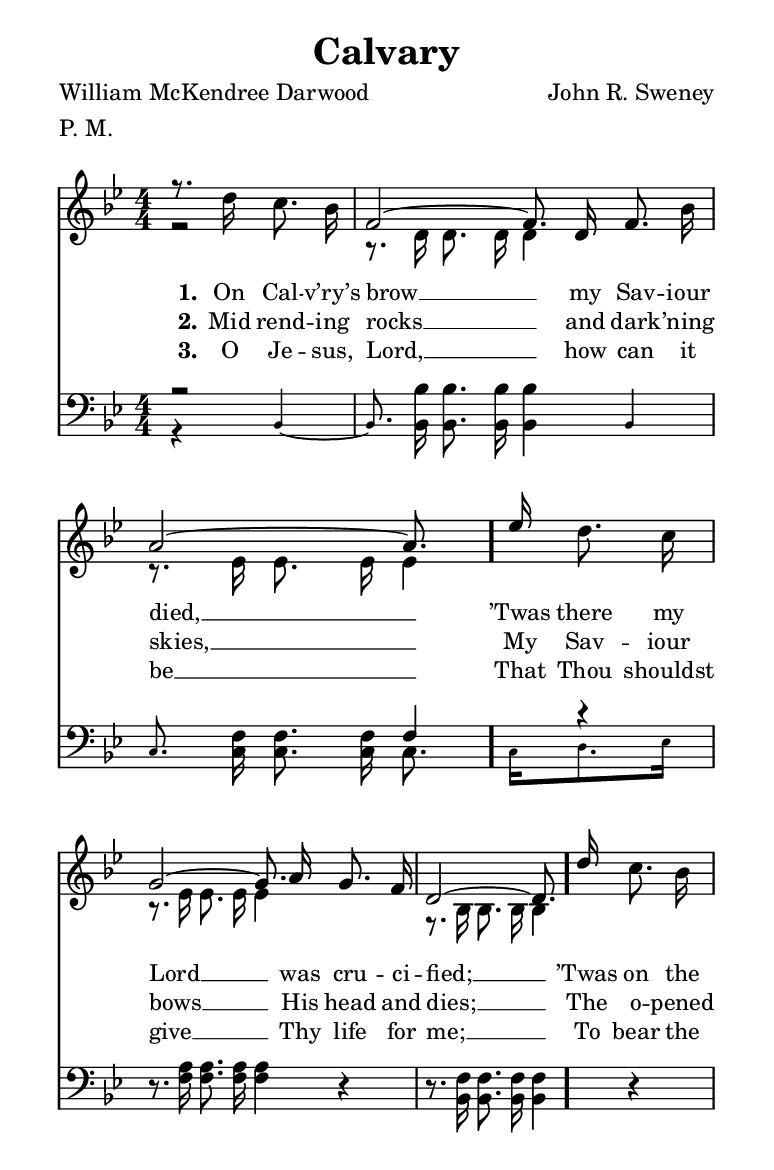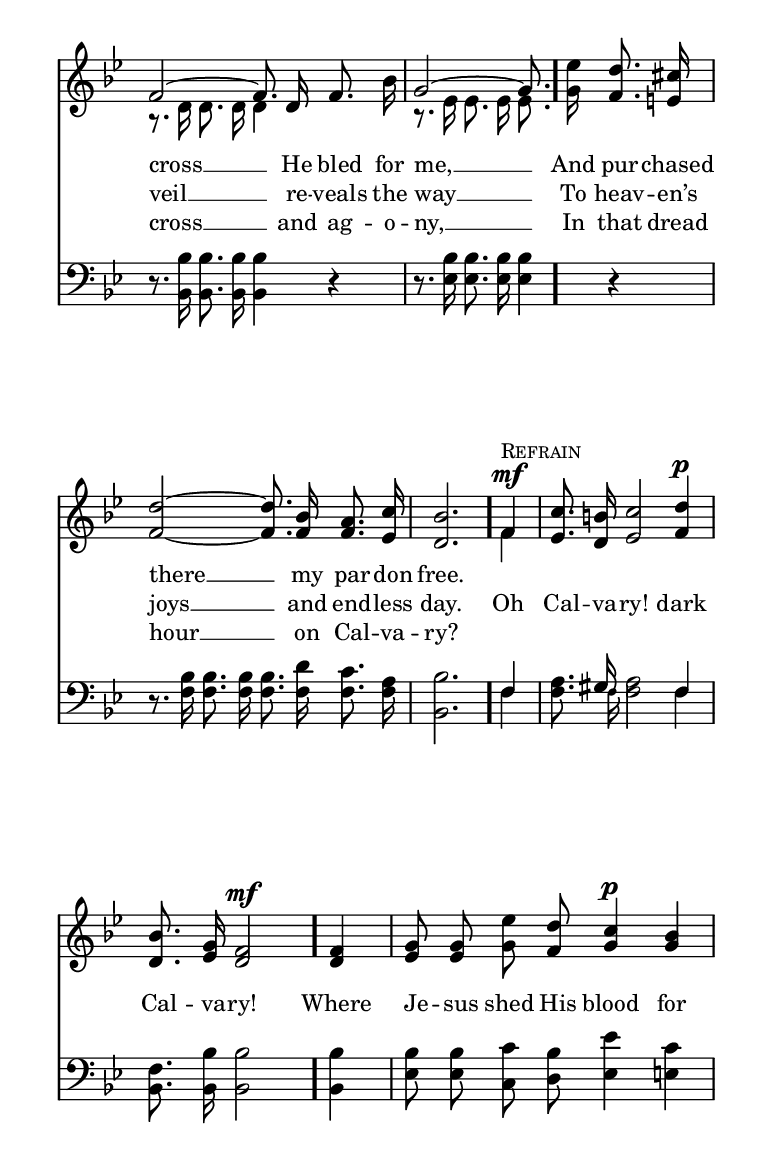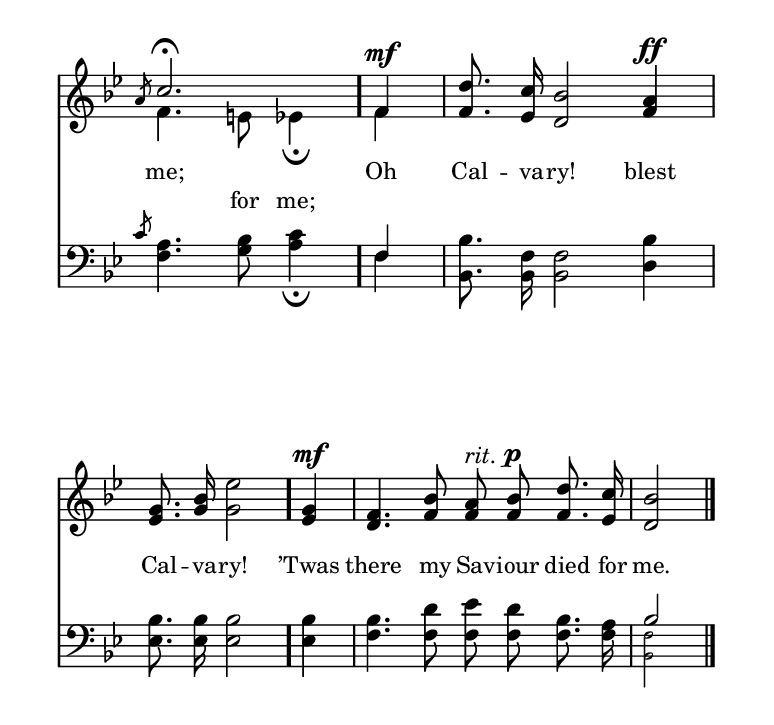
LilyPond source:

\include "common/global.ily"
\paper {
  \include "common/paper.ily"
}

\header{
  %gospel
  hymnnumber = "210"
  title = "Calvary" % see https://hymnary.org/text/on_calvarys_brow_my_savior_died
  tunename = ""
  meter = "P. M."
  poet = "William McKendree Darwood" % see https://hymnary.org/person/Darwood_William
  composer = "John R. Sweney" % see https://hymnary.org/tune/on_calvarys_brow_my_savior_died_sweney
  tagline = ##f
}

ta = { \tempo 4=80 }
tb = { \tempo 4=40 }

global = {
  \include "common/overrides.ily"
  \override Staff.TimeSignature.style = #'numbered
  \time 4/4
  \override Score.MetronomeMark.transparent = ##t % hide all fermata changes too
  \ta
  \key bes \major
  \partial 2
  \autoBeamOff
}

patternA = { c16 c8. c16 | c2 ~ c8. c16 c8. c16 | c2 ~ c8. }
patternB = { c16 c8. c16 | c2 ~ c8. c16 c8. c16 | c2. }

patternC = { c4 | c'8. c16 c2 c4 | c8. c16 c2 }
patternD = { c4 | c4. c8 c c c8. c16 | c2 }

patternF = { | r8. c16 c8. c16 c4 r4 | r8. c16 c8. c16 c4 }

smallNotes = \override NoteHead.font-size = #-4
normalNotes = \override NoteHead.font-size = #0

notesSoprano = {
\global
\relative c'' {

  r8.%{^\markup{\italic Moderato. }%} % original has tempo mark but we don't have room or need
  \changePitch \patternA { d c bes | f ~ f d f bes | a ~ a }
  \changePitch \patternA { ees' d c | g g a g f | d d }
  \changePitch \patternA { d' c bes | f f d f bes | g g }
  \changePitch \patternB { ees' d cis | d d bes a c | bes }

  \eogbreak
  << s^\markup { \small \caps "Refrain" }
  { f4^\mf | c'8. b16 c2 d4^\p | bes8. g16 f2^\mf } >>
  f4 | g8 g ees' d c4^\p bes | \slashedGrace a8 c2. \fermata
  \changePitch \patternC { f,^\mf | d' c bes a^\ff | g bes ees }
  g,4^\mf | f4. bes8 a^\markup{\italic rit.} bes^\p d8. c16 | bes2

  \bar "|."

}
}

notesAlto = {
\global
\relative e' {

  r2 | r8. d16 d8. d16 d4 r4 | r8. ees16 ees8. ees16 ees4
  r4 | \changePitch \patternF { ees ees ees ees bes bes bes bes }
  r4 | r8. d16 d8. d16 d4 r4 r8. ees16 ees8. ees16 ees8.
  \changePitch \patternB { g f e | f f f f ees | d }

  \changePitch \patternC { f | ees d ees f | d ees d }
  d4 | ees8 ees g f g4 g | f4. e8 \tb ees4_\fermata \ta
  \changePitch \patternC { f | f ees d f | ees g g }
  \changePitch \patternD { ees | d f f f f ees | d }

}
}

notesTenor = {
\global
\relative a {

  r2 | \changePitch \patternF { bes bes bes bes f f f f }
  r4 | \changePitch \patternF { a a a a f f f f }
  r4 | \changePitch \patternF { bes bes bes bes bes bes bes bes }
  r4 | r8. bes16 bes8. bes16 bes8. d16 c8. a16 | bes2.

  \changePitch \patternC { f | a gis a f | f bes bes }
  bes4 | bes8 bes c bes ees4 c | \slashedGrace c8 a4. bes8 c4
  \changePitch \patternC { f, | bes f f bes | bes bes bes }
  \changePitch \patternD { bes | bes d ees d bes a bes }

}
}

notesBass = {
\global
\relative f, {

  r4 \smallNotes bes4 ~ | bes8. \normalNotes bes16 bes8. bes16 bes4 \smallNotes bes4 | c8. \normalNotes c16 c8. c16 c8.
  \smallNotes c16[ d8. ees16] \normalNotes | \changePitch \patternF { f f f f bes, bes bes bes }
  r4 | \changePitch \patternF { bes bes bes bes ees ees ees ees }
  r4 | r8. f16 f8. f16 f8. f16 f8. f16 | bes,2.

  \changePitch \patternC { f' | f f f f | bes, bes bes }
  bes4 | ees8 ees c d ees4 e | f4. g8 a4_\fermata
  \changePitch \patternC { f | bes, bes bes d | ees ees ees }
  \changePitch \patternD { ees | f f f f f f | < f bes, > }

}
}

Refrain = \lyricmode {

Oh Cal -- va -- ry! dark Cal -- va -- ry! \bar "."
Where Je -- sus shed His blood for me; \bar "."
Oh Cal -- va -- ry! blest Cal -- va -- ry! \bar "."
’Twas there my Sav -- iour died for me. \bar "."

}

wordsA = \lyricmode {
\set stanza = "1."

On Cal -- v’ry’s brow __ my Sav -- iour died, __ \bar "."
’Twas there my Lord __ was cru -- ci -- fied; __ \bar "."
’Twas on the cross __ He bled for me, __ \bar "."
And pur -- chased there __ my par -- don free. \bar "."

}

wordsB = \lyricmode {
\set stanza = "2."

Mid rend -- ing rocks __ and dark -- ’ning skies, __
My Sav -- iour bows __ His head and dies; __
The o -- pened veil __ re -- veals the way __
To heav -- en’s joys __ and end -- less day.

\Refrain

}

wordsC = \lyricmode {
\set stanza = "3."

O Je -- sus, Lord, __ how can it be __
That Thou shouldst give __ Thy life for me; __
To bear the cross __ and ag -- o -- ny, __
In that dread hour __ on Cal -- va -- ry?

}

underWords = \lyricmode {

{ \repeat unfold 48 \skip 4 }
for me;

}

\score {
  \context ChoirStaff <<
    \context Staff = upper <<
      \set Staff.autoBeaming = ##f
      \set ChoirStaff.systemStartDelimiter = #'SystemStartBar
      \set ChoirStaff.printPartCombineTexts = ##f
      \partcombine #'(2 . 11) \notesSoprano \notesAlto
      \context NullVoice = sopranos { \voiceOne << \notesSoprano >> }
      \context NullVoice = altos { \voiceTwo << \notesAlto >> }
      \context Lyrics = one   \lyricsto sopranos \wordsA
      \context Lyrics = two   \lyricsto sopranos \wordsB
      \context Lyrics = three \lyricsto sopranos \wordsC
    >>
    \context Staff = men <<
      \set Staff.autoBeaming = ##f
      \clef bass
      \set ChoirStaff.printPartCombineTexts = ##f
      \partcombine #'(2 . 11) \notesTenor \notesBass
    >>
    \context Lyrics = three \lyricsto altos \underWords
  >>
  \layout {
    \include "common/layout.ily"
  }
  #(cond ((ly:get-option 'eog-midi-permitted) #{ \midi{
    \include "common/midi.ily"
  } #}))
}

\version "2.19.49"  % necessary for upgrading to future LilyPond versions.

% vi:set et ts=2 sw=2 ai nocindent syntax=lilypond:
